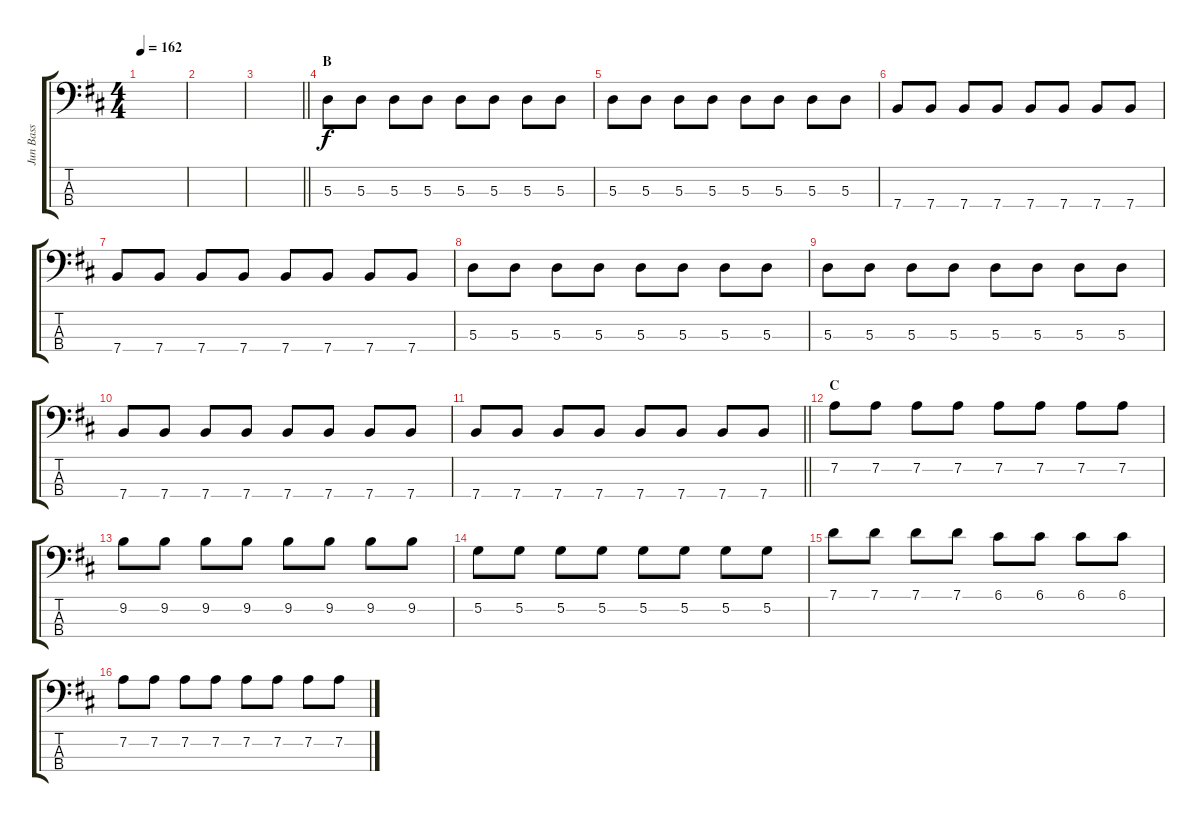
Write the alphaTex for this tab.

\track ("Jun Bass" "Jun Bass") {instrument electricbasspick}
\staff {score tabs}
\tuning (G2 D2 A1 E1) {hide}
\ts (4 4)
\tempo 162
\clef f4
\ks d
|
|
\barLineRight lightlight
|
\section ("" "B")
5.3.8 5.3.8 5.3.8 5.3.8 5.3.8 5.3.8 5.3.8 5.3.8 |
5.3.8 5.3.8 5.3.8 5.3.8 5.3.8 5.3.8 5.3.8 5.3.8 |
7.4.8 7.4.8 7.4.8 7.4.8 7.4.8 7.4.8 7.4.8 7.4.8 |
7.4.8 7.4.8 7.4.8 7.4.8 7.4.8 7.4.8 7.4.8 7.4.8 |
5.3.8 5.3.8 5.3.8 5.3.8 5.3.8 5.3.8 5.3.8 5.3.8 |
5.3.8 5.3.8 5.3.8 5.3.8 5.3.8 5.3.8 5.3.8 5.3.8 |
7.4.8 7.4.8 7.4.8 7.4.8 7.4.8 7.4.8 7.4.8 7.4.8 |
\barLineRight lightlight
7.4.8 7.4.8 7.4.8 7.4.8 7.4.8 7.4.8 7.4.8 7.4.8 |
\section ("" "C")
7.2.8 7.2.8 7.2.8 7.2.8 7.2.8 7.2.8 7.2.8 7.2.8 |
9.2.8 9.2.8 9.2.8 9.2.8 9.2.8 9.2.8 9.2.8 9.2.8 |
5.2.8 5.2.8 5.2.8 5.2.8 5.2.8 5.2.8 5.2.8 5.2.8 |
7.1.8 7.1.8 7.1.8 7.1.8 6.1.8 6.1.8 6.1.8 6.1.8 |
7.2.8 7.2.8 7.2.8 7.2.8 7.2.8 7.2.8 7.2.8 7.2.8
